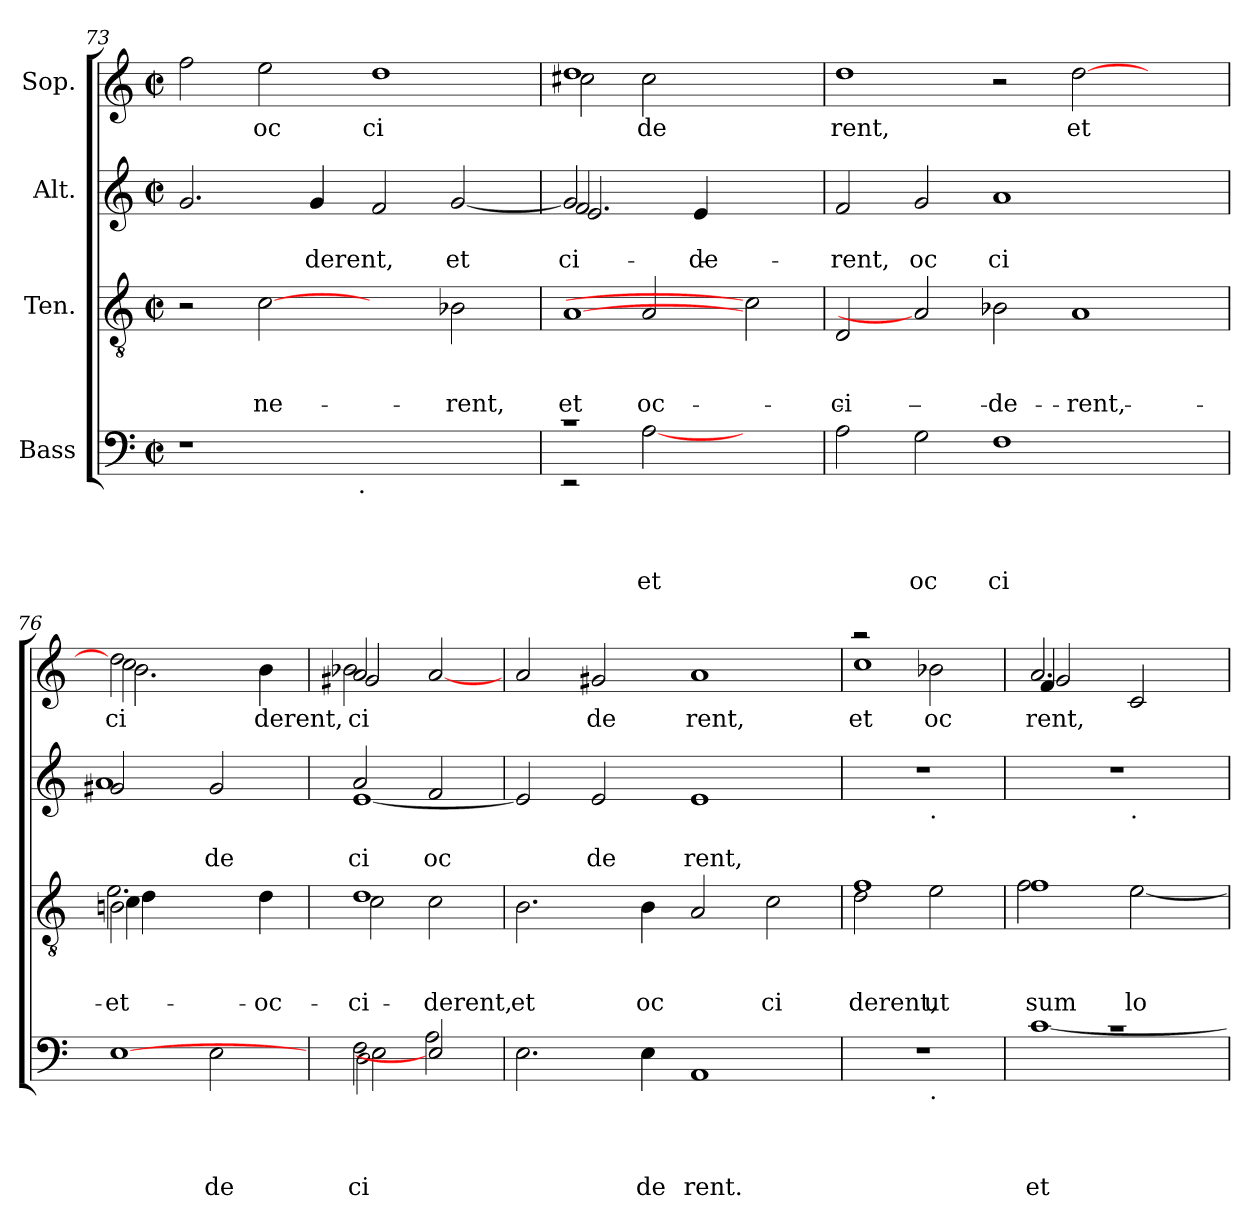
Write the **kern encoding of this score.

**kern	**text	**text	**text	**text	**kern	**text	**text	**text	**kern	**text	**text	**kern	**text
*part4	*part4	*part4	*part4	*part4	*part3	*part3	*part3	*part3	*part2	*part2	*part2	*part1	*part1
*staff4	*staff4	*staff4	*staff4	*staff4	*staff3	*staff3	*staff3	*staff3	*staff2	*staff2	*staff2	*staff1	*staff1
*I"Bass	*	*	*	*	*I"Ten.	*	*	*	*I"Alt.	*	*	*I"Sop.	*
*clefF4	*	*	*	*	*clefGv2	*	*	*	*clefG2	*	*	*clefG2	*
*k[]	*	*	*	*	*k[]	*	*	*	*k[]	*	*	*k[]	*
*C:	*	*	*	*	*C:	*	*	*	*C:	*	*	*C:	*
*M2/2	*	*	*	*	*M2/2	*	*	*	*M2/2	*	*	*M2/2	*
*met(c|)	*	*	*	*	*met(c|)	*	*	*	*met(c|)	*	*	*met(c|)	*
=73	=73	=73	=73	=73	=73	=73	=73	=73	=73	=73	=73	=73	=73
*^	*	*	*	*	*	*	*	*	*	*	*	*	*
1r	2ryy	.	.	.	.	2r	.	.	.	2.g/	.	.	2ff\	.
!	!	!	!	!	!	!	!	!	!LO:LY:b	!	!	!	!	!LO:LY:b
.	4...ryy	.	.	.	.	[2c	.	.	-ne-	.	.	.	2ee\	oc
!	!	!	!	!	!	!	!	!	!	!	!	!LO:LY:b	!	!
.	.	.	.	.	.	.	.	.	.	4g/	.	-derent,	.	.
!	!LO:TX:b:t=.	!	!	!	!	!	!	!	!	!	!	!	!	!
.	1ryy	.	.	.	.	.	.	.	.	.	.	.	.	.
!	!	!	!	!	!	!	!	!	!	!	!	!	!	!LO:LY:b
1ryy	.	.	.	.	.	2ryy	.	.	.	2f/	.	.	1dd	ci
!	!	!	!	!	!	!	!	!	!LO:LY:b	!	!	!LO:LY:b	!	!
.	.	.	.	.	.	2B-X\	.	.	-rent,	[<2g/	.	et	.	.
.	32ryy	.	.	.	.	.	.	.	.	.	.	.	.	.
=74	=74	=74	=74	=74	=74	=74	=74	=74	=74	=74	=74	=74	=74	=74
!	!	!	!	!	!	!	!	!	!LO:LY:b	!	!	!LO:LY:b	!	!
*	*	*	*	*	*	*^	*	*	*	*^	*	*	*	*
*	*	*	*	*	*	*	*	*	*	*	*	*^	*	*	*	*
!	!	!	!	!	!	!	!	!	!	!	!	!	!	!	!LO:LY:b	!	!
*	*	*	*	*	*	*	*	*	*	*	*	*	*	*	*	*^	*
1rc	2rEE	.	.	.	.	[1A	2ryy	.	.	et	2g/]	2f/	2.e/	.	-ci-	1dd	2cc#X\	.
!	!	!	!	!	!LO:LY:b	!	!	!	!	!LO:LY:b	!	!	!	!	!	!	!	!LO:LY:b
.	[>2A\	.	.	.	et	.	2A/	.	.	oc-	2ryy	2ryy	.	.	.	.	2cc#\	de
!	!	!	!	!	!	!	!	!	!	!	!	!	!	!	!LO:LY:b	!	!	!
.	.	.	.	.	.	.	.	.	.	.	.	.	4e/	.	-de-	.	.	.
2ryy	2ryy	.	.	.	.	2c]	2ryy	.	.	.	2ryy	2ryy	2ryy	.	.	2ryy	2ryy	.
!!LO:PB:g=z
=75	=75	=75	=75	=75	=75	=75	=75	=75	=75	=75	=75	=75	=75	=75	=75	=75	=75	=75
!	!	!	!	!	!	!	!	!	!	!LO:LY:b	!	!	!	!	!LO:LY:b	!	!	!LO:LY:b
*v	*v	*	*	*	*	*	*	*	*	*	*v	*v	*v	*	*	*v	*v	*
*	*	*	*	*	*v	*v	*	*	*	*	*	*	*	*
2A\	.	.	.	.	2D/	.	.	-ci-	2f/	.	-rent,	1dd	rent,
!	!	!	!	!LO:LY:b	!	!	!	!	!	!	!LO:LY:b	!	!
2G\	.	.	.	oc	2A]	.	.	.	2g/	.	oc	.	.
!	!	!	!	!LO:LY:b	!	!	!	!LO:LY:b	!	!	!LO:LY:b	!	!
1F	.	.	.	ci	2B-X\	.	.	-de-	1a	.	ci	2r	.
!	!	!	!	!	!	!	!	!LO:LY:b	!	!	!	!	!LO:LY:b
.	.	.	.	.	1A	.	.	-rent,	.	.	.	[>2dd\	et
2ryy	.	.	.	.	.	.	.	.	2ryy	.	.	2ryy	.
=76	=76	=76	=76	=76	=76	=76	=76	=76	=76	=76	=76	=76	=76
*^	*	*	*	*	*	*	*	*	*	*	*	*	*
!	!	!	!	!	!	!	!	!	!LO:LY:b	!	!	!	!	!LO:LY:b
*	*	*	*	*	*	*^	*	*	*	*^	*	*	*^	*
*	*	*	*	*	*	*	*^	*	*	*	*	*	*	*	*	*^	*
*	*	*	*	*	*	*	*	*^	*	*	*	*	*	*	*	*	*	*	*
!	!	!	!	!	!	!	!	!	!	!	!	!	!	!	!	!	!	!	!	!LO:LY:b
[1E	2ryy	.	.	.	.	2Bni\	4c\	4d\	2.e\	.	.	et	2g#X/	1a	.	.	2dd\]	2cc\	2.b\	ci
.	.	.	.	.	.	.	2.ryy	2.ryy	.	.	.	.	.	.	.	.	.	.	.	.
!	!	!	!	!	!LO:LY:b	!	!	!	!	!	!	!	!	!	!	!LO:LY:b	!	!	!	!
.	2E\	.	.	.	de	2ryy	.	.	.	.	.	.	2g#/	.	.	de	2ryy	2ryy	.	.
!	!	!	!	!	!	!	!	!	!	!	!	!LO:LY:b	!	!	!	!	!	!	!	!LO:LY:b
.	.	.	.	.	.	.	.	.	4d\	.	.	oc	.	.	.	.	.	.	4b\	derent,
*v	*v	*	*	*	*	*	*	*	*	*	*	*	*	*	*	*	*	*	*	*
=77	=77	=77	=77	=77	=77	=77	=77	=77	=77	=77	=77	=77	=77	=77	=77	=77	=77	=77	=77
!	!	!	!	!LO:LY:b	!	!	!	!	!	!	!	!	!	!	!	!	!	!	!
*^	*	*	*	*	*	*	*	*	*	*	*	*	*	*	*	*	*	*	*
!	!	!	!	!	!LO:LY:b	!	!	!	!	!	!	!	!	!	!	!	!	!	!	!
*	*^	*	*	*	*	*	*	*	*	*	*	*	*	*	*	*	*	*	*	*
!	!	!	!	!	!	!LO:LY:b	!	!	!	!	!	!	!LO:LY:b	!	!	!	!LO:LY:b	!	!	!	!
!	!	!	!	!	!	!	!	!	!	!	!	!	!	!	!	!	!LO:LY:b	!	!	!	!LO:LY:b
!	!	!	!	!	!	!	!	!	!	!	!	!	!	!	!	!	!	!	!	!	!LO:LY:b
*	*	*	*	*	*	*	*	*v	*v	*v	*	*	*	*	*	*	*	*	*	*	*
2F\	2D\	2E\	.	.	.	ci	1d	2c\	.	.	ci	2a/	[<1e	.	ci	2a/	2b-X\	2g#X/	ci
!	!	!	!	!	!	!	!	!	!	!	!LO:LY:b	!	!	!	!LO:LY:b	!	!	!	!
2E]	2ryy	2A\	.	.	.	.	.	2c\	.	.	derent,	2f/	.	.	oc	2ryy	2ryy	[<2a/	.
*	*	*	*	*	*	*	*	*	*	*	*	*v	*v	*	*	*	*	*	*
=78	=78	=78	=78	=78	=78	=78	=78	=78	=78	=78	=78	=78	=78	=78	=78	=78	=78	=78
!	!	!	!	!	!	!	!	!	!	!	!LO:LY:b	!	!	!	!	!	!	!
*v	*v	*v	*	*	*	*	*	*	*	*	*	*	*	*	*v	*v	*v	*
*	*	*	*	*	*v	*v	*	*	*	*	*	*	*	*
2.E\	.	.	.	.	2.B\	.	.	et	2e/]	.	.	2a/	.
!	!	!	!	!	!	!	!	!	!	!	!LO:LY:b	!	!LO:LY:b
.	.	.	.	.	.	.	.	.	2e/	.	de	2g#X/	de
!	!	!	!	!LO:LY:b	!	!	!	!LO:LY:b	!	!	!	!	!
4E\	.	.	.	de	4B\	.	.	oc	.	.	.	.	.
!	!	!	!	!LO:LY:b	!	!	!	!	!	!	!LO:LY:b	!	!LO:LY:b
1AA	.	.	.	rent.	2A/	.	.	.	1e	.	rent,	1a	rent,
!	!	!	!	!	!	!	!	!LO:LY:b	!	!	!	!	!
.	.	.	.	.	2c\	.	.	ci	.	.	.	.	.
=79	=79	=79	=79	=79	=79	=79	=79	=79	=79	=79	=79	=79	=79
!	!	!	!	!	!	!	!	!LO:LY:b	!	!	!	!	!
*	*	*	*	*	*^	*	*	*	*	*	*	*	*
!	!	!	!	!	!	!	!	!	!LO:LY:b	!	!	!	!	!LO:LY:b
*^	*	*	*	*	*	*	*	*	*	*^	*	*	*^	*
1r	2ryy	.	.	.	.	1f	2d\	.	.	derent,	1r	2ryy	.	.	2raa	1cc	et
!	!	!	!	!	!	!	!	!	!	!	!	!LO:TX:b:t=.	!	!	!	!	!
!	!LO:TX:b:t=.	!	!	!	!	!	!	!	!	!	!	!	!	!	!	!	!
!	!	!	!	!	!	!	!	!	!	!LO:LY:b	!	!	!	!	!	!	!LO:LY:b
.	2ryy	.	.	.	.	.	2e\	.	.	ut	.	2ryy	.	.	2b-X\	.	oc
*	*	*	*	*	*	*	*	*	*	*	*	*	*	*	*v	*v	*
=80	=80	=80	=80	=80	=80	=80	=80	=80	=80	=80	=80	=80	=80	=80	=80	=80
!	!	!	!	!	!LO:LY:b	!	!	!	!	!LO:LY:b	!	!	!	!	!	!
!	!	!	!	!	!	!	!	!	!	!LO:LY:b	!	!	!	!	!	!LO:LY:b
*	*	*	*	*	*	*	*	*	*	*	*	*	*	*	*^	*
!	!	!	!	!	!	!	!	!	!	!	!	!	!	!	!	!	!LO:LY:b
*	*	*	*	*	*	*	*	*	*	*	*	*	*	*	*	*^	*
!	!	!	!	!	!	!	!	!	!	!	!	!	!	!	!	!	!	!LO:LY:b
1rc	[>1c	.	.	.	et	1f	2f\	.	.	sum	1r	2ryy	.	.	2.a/	4f/	2g/	rent,
.	.	.	.	.	.	.	.	.	.	.	.	.	.	.	.	2.ryy	.	.
!	!	!	!	!	!	!	!	!	!	!	!	!LO:TX:b:t=.	!	!	!	!	!	!
!	!	!	!	!	!	!	!	!	!	!LO:LY:b	!	!	!	!	!	!	!	!
.	.	.	.	.	.	.	[>2e\	.	.	lo	.	2ryy	.	.	.	.	2c/	.
.	.	.	.	.	.	.	.	.	.	.	.	.	.	.	4ryy	.	.	.
*v	*v	*	*	*	*	*	*	*	*	*	*v	*v	*	*	*v	*v	*v	*
*	*	*	*	*	*v	*v	*	*	*	*	*	*	*	*
=	=	=	=	=	=	=	=	=	=	=	=	=	=
*-	*-	*-	*-	*-	*-	*-	*-	*-	*-	*-	*-	*-	*-
